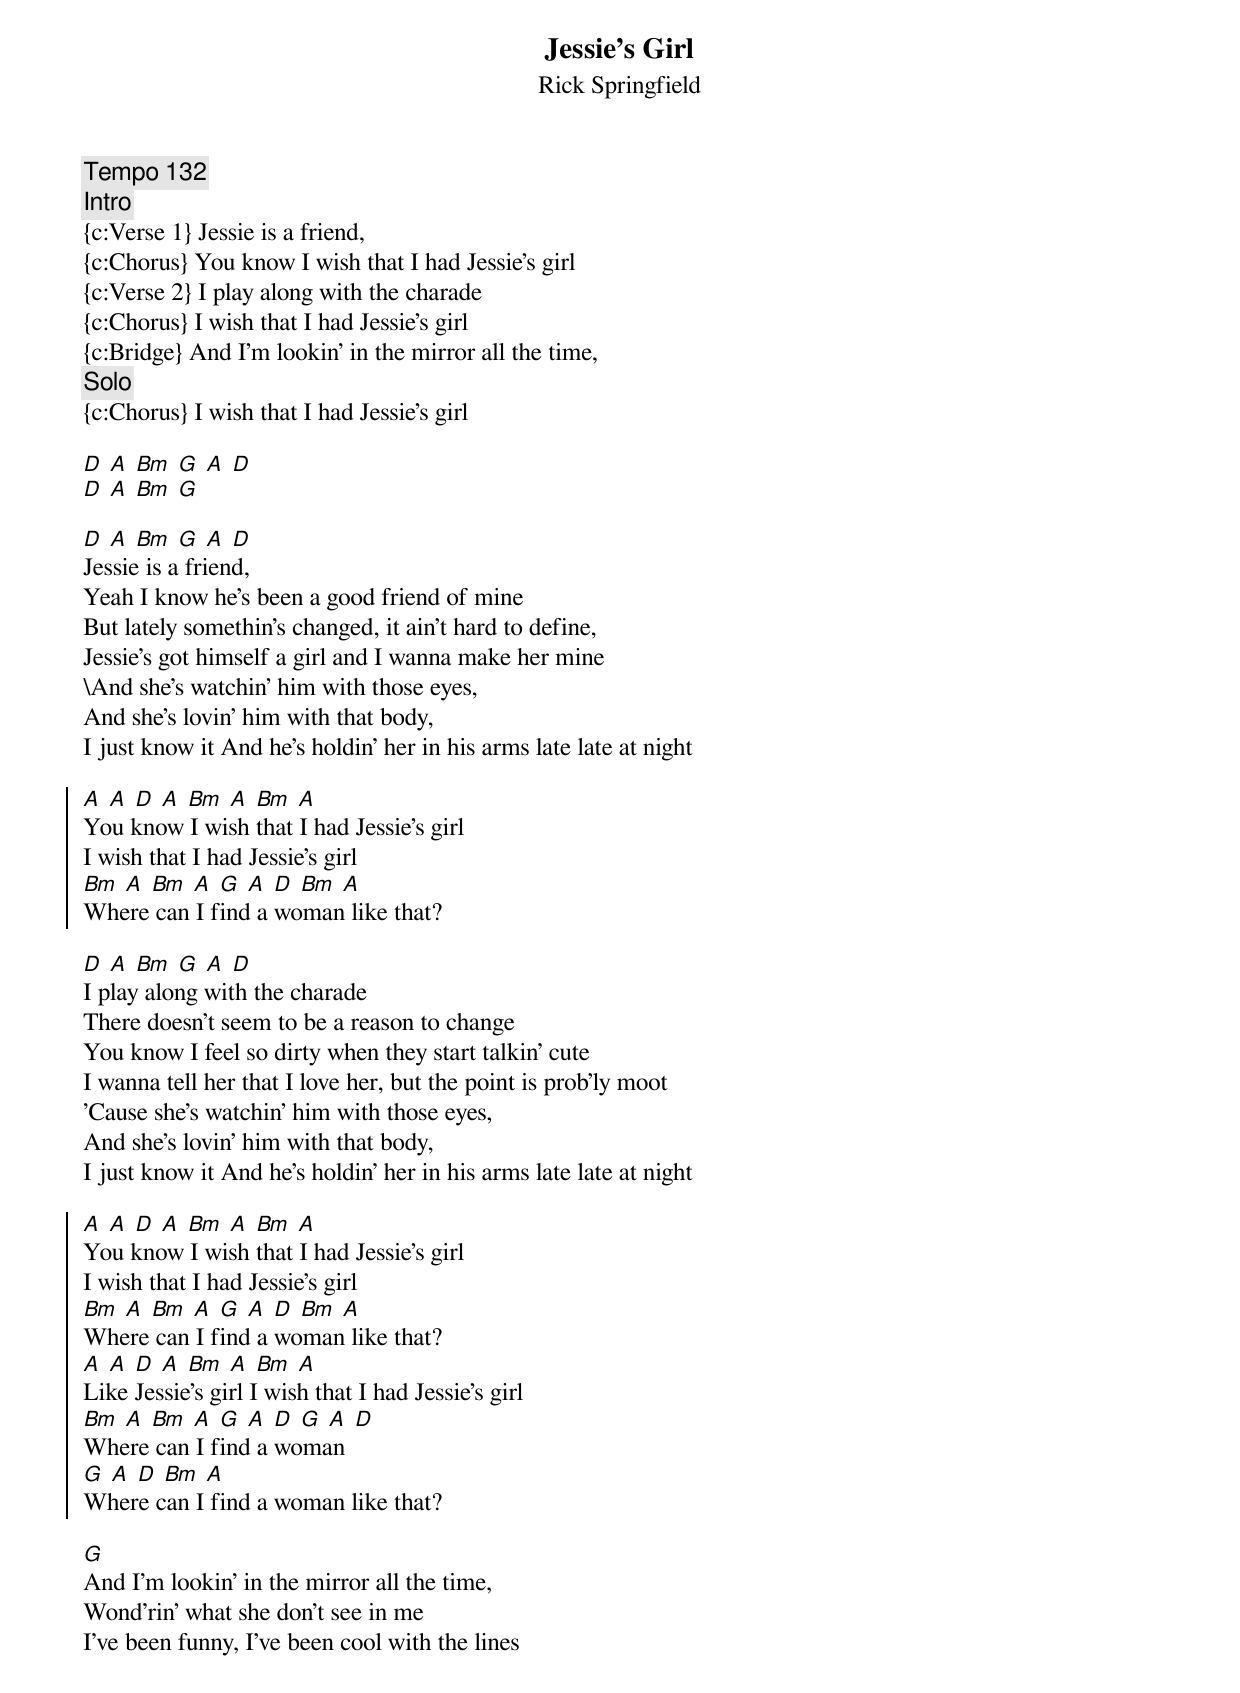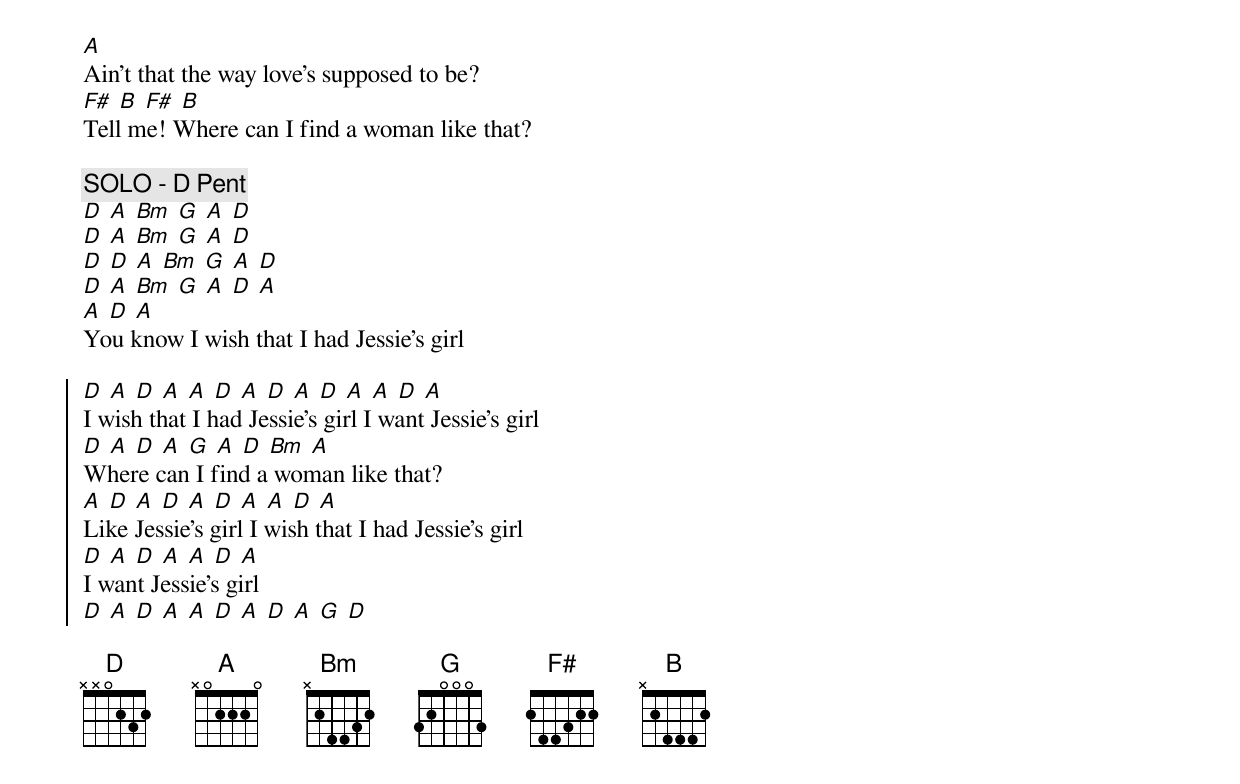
{t: Jessie's Girl}
{st: Rick Springfield}
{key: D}
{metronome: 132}
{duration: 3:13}

{c:Tempo 132}
{c:Intro}
{c:Verse 1} Jessie is a friend,
{c:Chorus} You know I wish that I had Jessie's girl
{c:Verse 2} I play along with the charade
{c:Chorus} I wish that I had Jessie's girl
{c:Bridge} And I'm lookin' in the mirror all the time,
{c:Solo}
{c:Chorus} I wish that I had Jessie's girl

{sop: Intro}
[D] [A] [Bm] [G] [A] [D]
[D] [A] [Bm] [G]
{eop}

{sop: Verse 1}
[D] [A] [Bm] [G] [A] [D]
Jessie is a friend,
Yeah I know he's been a good friend of mine
But lately somethin's changed, it ain't hard to define,
Jessie's got himself a girl and I wanna make her mine
\And she's watchin' him with those eyes,
And she's lovin' him with that body,
I just know it And he's holdin' her in his arms late late at night
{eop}

{soc}
[A] [A] [D] [A] [Bm] [A] [Bm] [A]
You know I wish that I had Jessie's girl
I wish that I had Jessie's girl
[Bm] [A] [Bm] [A] [G] [A] [D] [Bm] [A]
Where can I find a woman like that?
{eoc}

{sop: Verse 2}
[D] [A] [Bm] [G] [A] [D]
I play along with the charade
There doesn't seem to be a reason to change
You know I feel so dirty when they start talkin' cute
I wanna tell her that I love her, but the point is prob'ly moot
'Cause she's watchin' him with those eyes,
And she's lovin' him with that body,
I just know it And he's holdin' her in his arms late late at night
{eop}

{soc}
[A] [A] [D] [A] [Bm] [A] [Bm] [A]
You know I wish that I had Jessie's girl
I wish that I had Jessie's girl
[Bm] [A] [Bm] [A] [G] [A] [D] [Bm] [A]
Where can I find a woman like that?
[A] [A] [D] [A] [Bm] [A] [Bm] [A]
Like Jessie's girl I wish that I had Jessie's girl
[Bm] [A] [Bm] [A] [G] [A] [D] [G] [A] [D]
Where can I find a woman
[G] [A] [D] [Bm] [A]
Where can I find a woman like that?
{eoc}

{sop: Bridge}
[G]
And I'm lookin' in the mirror all the time,
Wond'rin' what she don't see in me
I've been funny, I've been cool with the lines
[A]
Ain't that the way love's supposed to be?
[F#] [B] [F#] [B]
Tell me! Where can I find a woman like that?
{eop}

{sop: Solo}
{c:SOLO - D Pent}
[D] [A] [Bm] [G] [A] [D]
[D] [A] [Bm] [G] [A] [D]
[D] [D] [A] [Bm] [G] [A] [D]
[D] [A] [Bm] [G] [A] [D] [A]
[A] [D] [A]
You know I wish that I had Jessie's girl
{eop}

{soc}
[D] [A] [D] [A] [A] [D] [A] [D] [A] [D] [A] [A] [D] [A]
I wish that I had Jessie's girl I want Jessie's girl
[D] [A] [D] [A] [G] [A] [D] [Bm] [A]
Where can I find a woman like that?
[A] [D] [A] [D] [A] [D] [A] [A] [D] [A]
Like Jessie's girl I wish that I had Jessie's girl
[D] [A] [D] [A] [A] [D] [A]
I want Jessie's girl
[D] [A] [D] [A] [A] [D] [A] [D] [A] [G] [D]
{eoc}

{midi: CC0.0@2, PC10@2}
